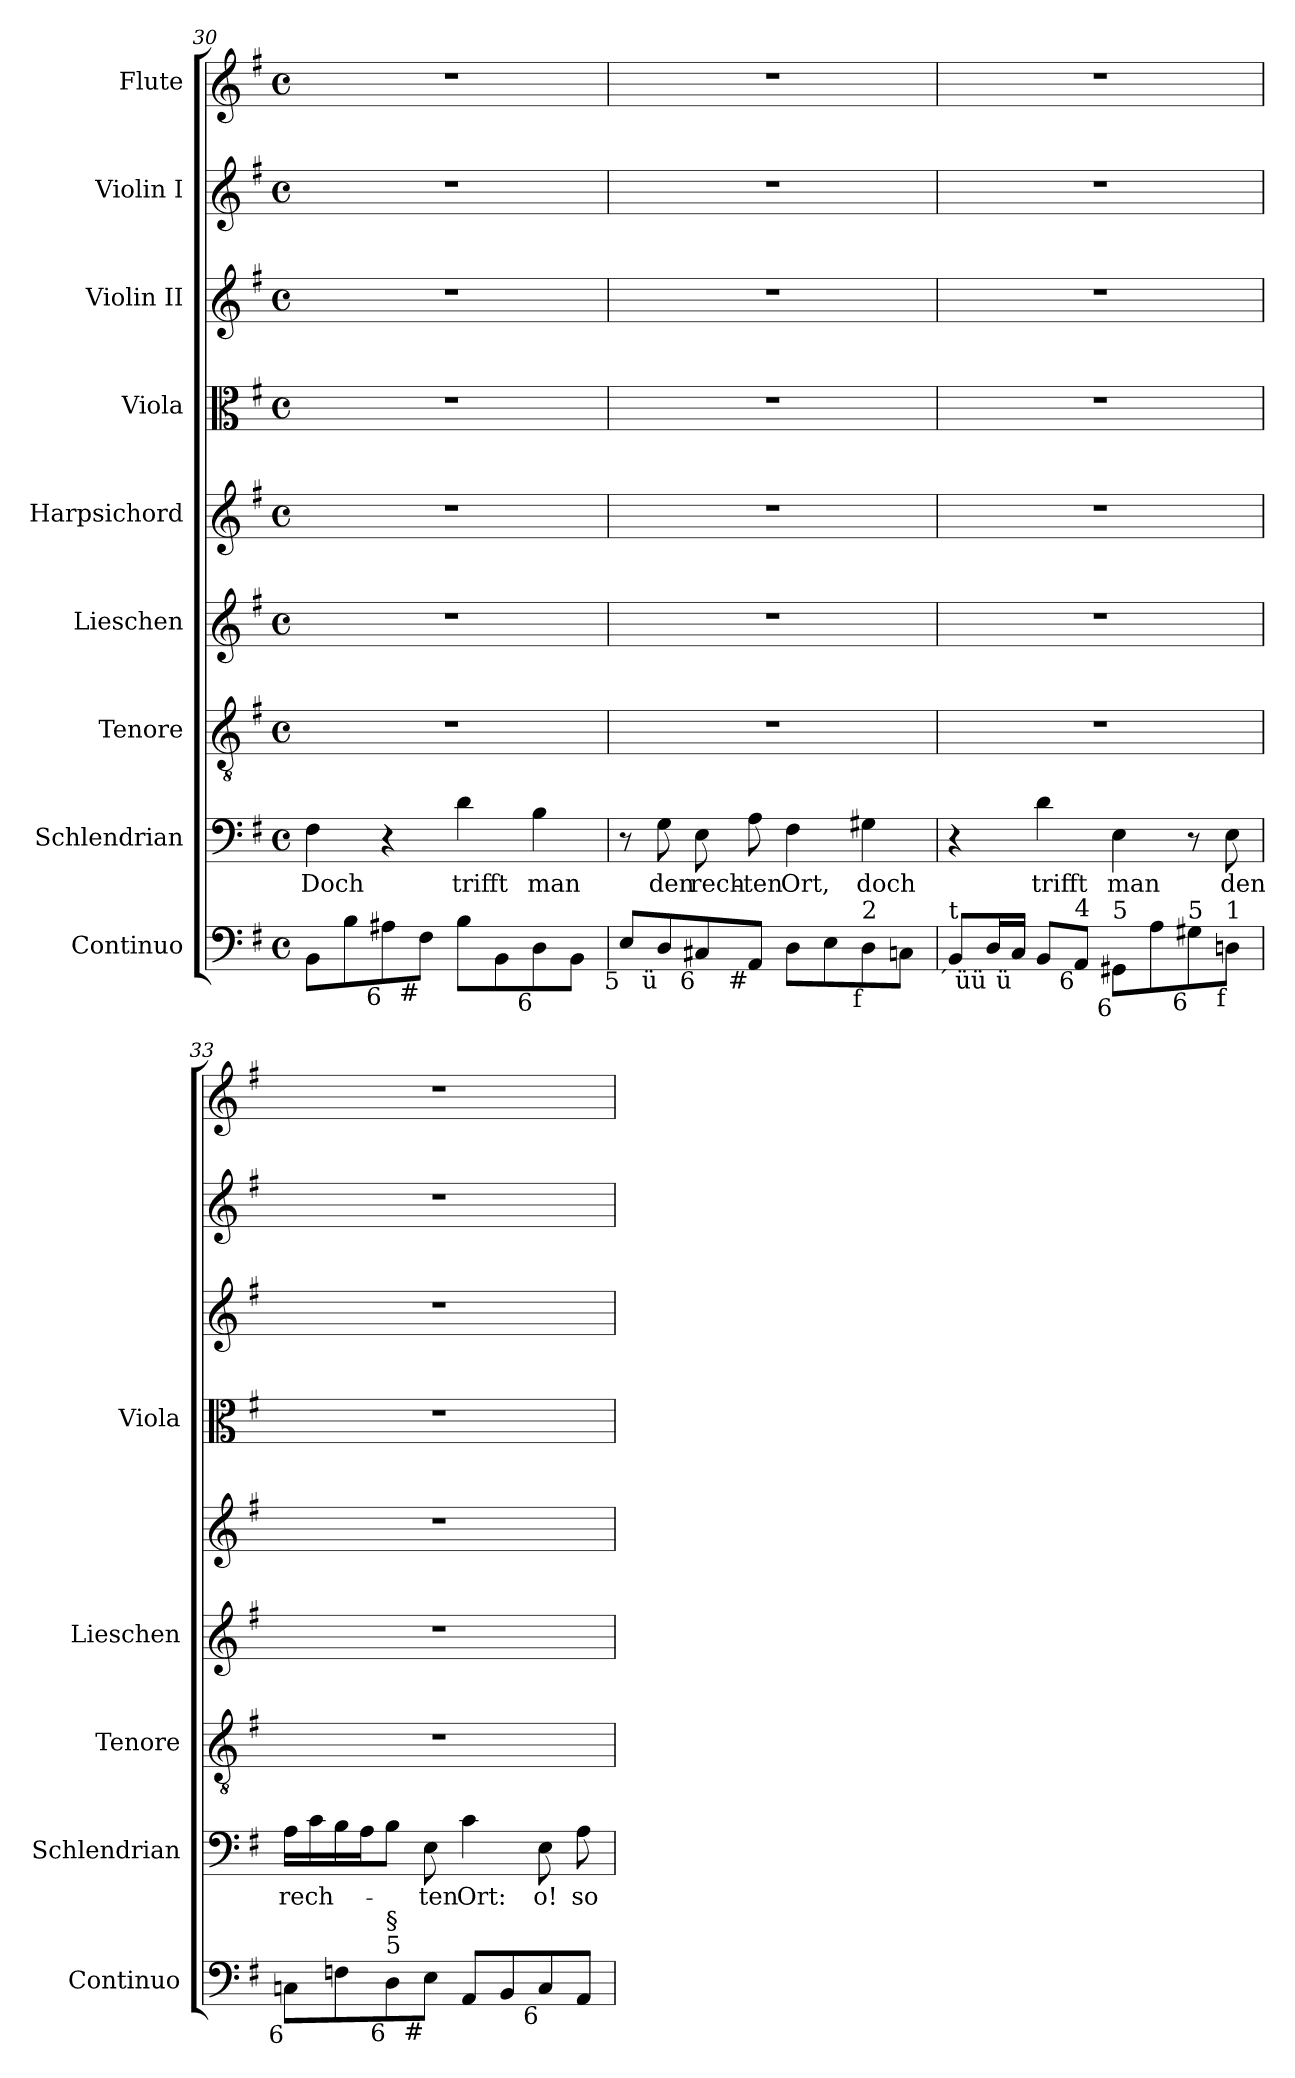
**kern	**kern	**text	**kern	**kern	**kern	**kern	**kern	**kern	**kern
*part9	*part8	*part8	*part7	*part6	*part5	*part4	*part3	*part2	*part1
*staff9	*staff8	*staff8	*staff7	*staff6	*staff5	*staff4	*staff3	*staff2	*staff1
*I"Continuo	*I"Schlendrian	*	*I"Tenore	*I"Lieschen	*I"Harpsichord	*I"Viola	*I"Violin II	*I"Violin I	*I"Flute
*I'Continuo	*I'Schlendrian	*	*I'Tenore	*I'Lieschen	*	*I'Viola	*	*	*
*clefF4	*clefF4	*	*clefGv2	*clefG2	*clefG2	*clefC3	*clefG2	*clefG2	*clefG2
*	*	*	*ITrd7c12	*	*	*	*	*	*
*k[f#]	*k[f#]	*	*k[f#]	*k[f#]	*k[f#]	*k[f#]	*k[f#]	*k[f#]	*k[f#]
*G:	*G:	*	*G:	*G:	*G:	*G:	*G:	*G:	*G:
*M4/4	*M4/4	*	*M4/4	*M4/4	*M4/4	*M4/4	*M4/4	*M4/4	*M4/4
*met(c)	*met(c)	*	*met(c)	*met(c)	*met(c)	*met(c)	*met(c)	*met(c)	*met(c)
=30	=30	=30	=30	=30	=30	=30	=30	=30	=30
!	!	!LO:LY:b:color=#000000	!	!	!	!	!	!	!
8BBi\L	4F#i\	Doch	1r	1r	1r	1r	1r	1r	1r
8Bi\	.	.	.	.	.	.	.	.	.
!LO:TX:b:rj:t=6	!	!	!	!	!	!	!	!	!
8A#Xi\	4r	.	.	.	.	.	.	.	.
!LO:TX:b:rj:t=#	!	!	!	!	!	!	!	!	!
8F#i\J	.	.	.	.	.	.	.	.	.
!	!	!LO:LY:b:color=#000000	!	!	!	!	!	!	!
8Bi\L	4di\	trifft	.	.	.	.	.	.	.
8BBi\	.	.	.	.	.	.	.	.	.
!LO:TX:b:rj:t=6	!	!	!	!	!	!	!	!	!
!	!	!LO:LY:b:color=#000000	!	!	!	!	!	!	!
8Di\	4Bi\	man	.	.	.	.	.	.	.
8BBi\J	.	.	.	.	.	.	.	.	.
=31	=31	=31	=31	=31	=31	=31	=31	=31	=31
!LO:TX:b:rj:t=5	!	!	!	!	!	!	!	!	!
8Ei/L	8r	.	1r	1r	1r	1r	1r	1r	1r
!LO:TX:b:rj:t=ü	!	!	!	!	!	!	!	!	!
!	!	!LO:LY:b:color=#000000	!	!	!	!	!	!	!
8Di/	8Gi\	den	.	.	.	.	.	.	.
!LO:TX:b:rj:t=6	!	!	!	!	!	!	!	!	!
!	!	!LO:LY:b:color=#000000	!	!	!	!	!	!	!
8C#Xi/	8Ei\	rech-	.	.	.	.	.	.	.
!LO:TX:b:rj:t=#	!	!	!	!	!	!	!	!	!
!	!	!LO:LY:b:color=#000000	!	!	!	!	!	!	!
8AAi/J	8Ai\	-ten	.	.	.	.	.	.	.
!	!	!LO:LY:b:color=#000000	!	!	!	!	!	!	!
8Di\L	4F#i\	Ort,	.	.	.	.	.	.	.
8Ei\	.	.	.	.	.	.	.	.	.
!LO:TX:b:rj:t=f	!	!	!	!	!	!	!	!	!
!LO:TX:t=2	!	!	!	!	!	!	!	!	!
!	!	!LO:LY:b:color=#000000	!	!	!	!	!	!	!
8Di\	4G#Xi\	doch	.	.	.	.	.	.	.
8Cni\J	.	.	.	.	.	.	.	.	.
=32	=32	=32	=32	=32	=32	=32	=32	=32	=32
!LO:TX:b:rj:t=´	!	!	!	!	!	!	!	!	!
!LO:TX:t=t	!	!	!	!	!	!	!	!	!
8BBi/L	4r	.	1r	1r	1r	1r	1r	1r	1r
!LO:TX:b:rj:t=üü	!	!	!	!	!	!	!	!	!
16Di/L	.	.	.	.	.	.	.	.	.
!LO:TX:b:rj:t=ü	!	!	!	!	!	!	!	!	!
16Ci/JJ	.	.	.	.	.	.	.	.	.
!	!	!LO:LY:b:color=#000000	!	!	!	!	!	!	!
8BBi/L	4di\	trifft	.	.	.	.	.	.	.
!LO:TX:b:rj:t=6	!	!	!	!	!	!	!	!	!
!LO:TX:t=4	!	!	!	!	!	!	!	!	!
8AAi/J	.	.	.	.	.	.	.	.	.
!LO:TX:b:rj:t=6	!	!	!	!	!	!	!	!	!
!LO:TX:t=5	!	!	!	!	!	!	!	!	!
!	!	!LO:LY:b:color=#000000	!	!	!	!	!	!	!
8GG#Xi\L	4Ei\	man	.	.	.	.	.	.	.
8Ai\	.	.	.	.	.	.	.	.	.
!LO:TX:b:rj:t=6	!	!	!	!	!	!	!	!	!
!LO:TX:t=5	!	!	!	!	!	!	!	!	!
8G#Xi\	8r	.	.	.	.	.	.	.	.
!LO:TX:b:rj:t=f	!	!	!	!	!	!	!	!	!
!LO:TX:t=1	!	!	!	!	!	!	!	!	!
!	!	!LO:LY:b:color=#000000	!	!	!	!	!	!	!
8Dni\J	8Ei\	den	.	.	.	.	.	.	.
!!LO:LB:g=z
=33	=33	=33	=33	=33	=33	=33	=33	=33	=33
!LO:TX:b:rj:t=6	!	!	!	!	!	!	!	!	!
!	!	!LO:LY:b:color=#000000	!	!	!	!	!	!	!
8Cni\L	16Ai\LL	rech-	1r	1r	1r	1r	1r	1r	1r
.	16ci\	.	.	.	.	.	.	.	.
8Fni\	16Bi\	.	.	.	.	.	.	.	.
.	16Ai\J	.	.	.	.	.	.	.	.
!LO:TX:b:rj:t=6	!	!	!	!	!	!	!	!	!
!LO:TX:t=5	!	!	!	!	!	!	!	!	!
!LO:TX:t=§	!	!	!	!	!	!	!	!	!
8Di\	8Bi\J	.	.	.	.	.	.	.	.
!LO:TX:b:rj:t=#	!	!	!	!	!	!	!	!	!
!	!	!LO:LY:b:color=#000000	!	!	!	!	!	!	!
8Ei\J	8Ei\	-ten	.	.	.	.	.	.	.
!	!	!LO:LY:b:color=#000000	!	!	!	!	!	!	!
8AAi/L	4ci\	Ort:	.	.	.	.	.	.	.
8BBi/	.	.	.	.	.	.	.	.	.
!LO:TX:b:rj:t=6	!	!	!	!	!	!	!	!	!
!	!	!LO:LY:b:color=#000000	!	!	!	!	!	!	!
8Ci/	8Ei\	o!	.	.	.	.	.	.	.
!	!	!LO:LY:b:color=#000000	!	!	!	!	!	!	!
8AAi/J	8Ai\	so	.	.	.	.	.	.	.
=	=	=	=	=	=	=	=	=	=
*-	*-	*-	*-	*-	*-	*-	*-	*-	*-
